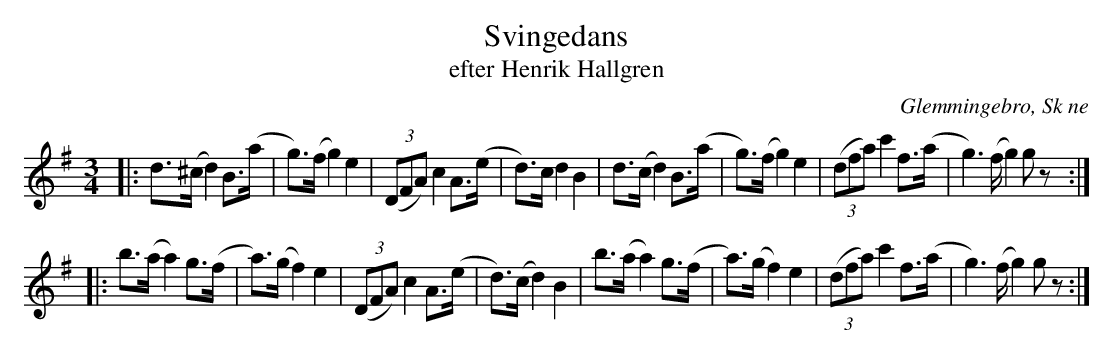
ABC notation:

X:1
T:Svingedans
T:efter Henrik Hallgren
O:Glemmingebro, Sk ne
M:3/4
L:1/8
K:G
|: d>(^c d2) B>(a | g)>(f g2) e2 | (3(DFA) c2 A>(e | d)>c d2 B2 | d>(c d2) B>(a | g)>(f g2) e2 | (3(dfa) c'2 f>(a | g2)>(f  g2)  gz :|
|: b>(a a2) g>(f | a)>(g f2) e2 | (3(DFA) c2 A>(e | d)>(c d2) B2 |b>(a a2) g>(f | a)>(g f2) e2 | (3(dfa) c'2 f>(a | g2)>(f  g2)  gz  :|
